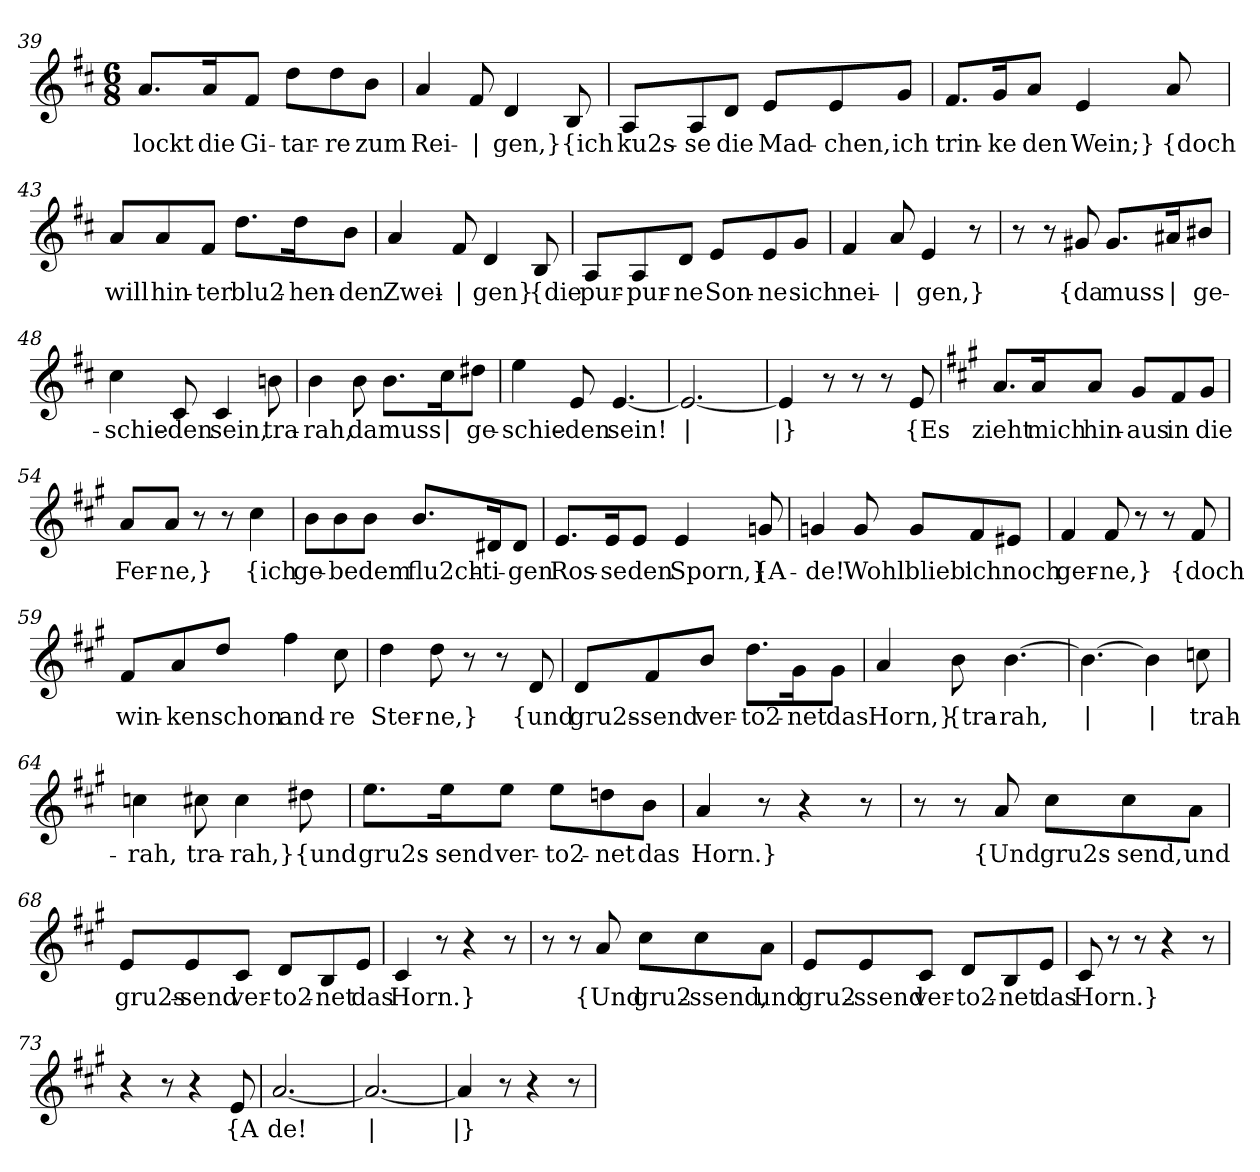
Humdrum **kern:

**kern	**text
*part1	*part1
*staff1	*staff1
*clefG2	*
*k[f#c#]	*
*M6/8	*
=39	=39
!	!LO:LY:b
8.a/L	lockt
!	!LO:LY:b
16a/K	die
!	!LO:LY:b
8f#/J	Gi-
!	!LO:LY:b
8dd\L	-tar-
!	!LO:LY:b
8dd\	-re
!	!LO:LY:b
8b\J	zum
=40	=40
!	!LO:LY:b
4a/	Rei-
!	!LO:LY:b
8f#/	|
!	!LO:LY:b
4d/	-gen,}
!	!LO:LY:b
8B/	{ich
=41	=41
!	!LO:LY:b
8A/L	ku2s-
!	!LO:LY:b
8A/	-se
!	!LO:LY:b
8d/J	die
!	!LO:LY:b
8e/L	Mad-
!	!LO:LY:b
8e/	-chen,
!	!LO:LY:b
8g/J	ich
!!LO:PB:g=z
=42	=42
!	!LO:LY:b
8.f#/L	trin-
!	!LO:LY:b
16g/K	-ke
!	!LO:LY:b
8a/J	den
!	!LO:LY:b
4e/	Wein;}
!	!LO:LY:b
8a/	{doch
=43	=43
!	!LO:LY:b
8a/L	will
!	!LO:LY:b
8a/	hin-
!	!LO:LY:b
8f#/J	-ter
!	!LO:LY:b
8.dd\L	blu2-
!	!LO:LY:b
16dd\K	-hen-
!	!LO:LY:b
8b\J	-den
=44	=44
!	!LO:LY:b
4a/	Zwei-
!	!LO:LY:b
8f#/	|
!	!LO:LY:b
4d/	-gen}
!	!LO:LY:b
8B/	{die
!!LO:LB:g=z
=45	=45
!	!LO:LY:b
8A/L	pur-
!	!LO:LY:b
8A/	-pur-
!	!LO:LY:b
8d/J	-ne
!	!LO:LY:b
8e/L	Son-
!	!LO:LY:b
8e/	-ne
!	!LO:LY:b
8g/J	sich
=46	=46
!	!LO:LY:b
4f#/	nei-
!	!LO:LY:b
8a/	|
!	!LO:LY:b
4e/	-gen,}
8r	.
=47	=47
8r	.
8r	.
!	!LO:LY:b
8g#X/	{da
!	!LO:LY:b
8.g#/L	muss
!	!LO:LY:b
16a#X/K	|
!	!LO:LY:b
8b#X/J	ge-
=48	=48
!	!LO:LY:b
4cc#\	-schie-
!	!LO:LY:b
8c#/	-den
!	!LO:LY:b
4c#/	sein,
!	!LO:LY:b
8bn\	tra-
!!LO:LB:g=z
=49	=49
!	!LO:LY:b
4b\	-rah,
!	!LO:LY:b
8b\	da
!	!LO:LY:b
8.b\L	muss
!	!LO:LY:b
16cc#\K	|
!	!LO:LY:b
8dd#X\J	ge-
=50	=50
!	!LO:LY:b
4ee\	-schie-
!	!LO:LY:b
8e/	-den
!	!LO:LY:b
[4.e/	sein!
=51	=51
!	!LO:LY:b
2.e/_	|
=52	=52
!	!LO:LY:b
4e/]	|}
8r	.
8r	.
8r	.
!	!LO:LY:b
8e/	{Es
=53	=53
*k[f#c#g#]	*
!	!LO:LY:b
8.a/L	zieht
!	!LO:LY:b
16a/K	mich
!	!LO:LY:b
8a/J	hin-
!	!LO:LY:b
8g#/L	-aus
!	!LO:LY:b
8f#/	in
!	!LO:LY:b
8g#/J	die
=54	=54
!	!LO:LY:b
8a/L	Fer-
!	!LO:LY:b
8a/J	-ne,}
8r	.
8r	.
!	!LO:LY:b
4cc#\	{ich
!!LO:LB:g=z
=55	=55
!	!LO:LY:b
8b\L	ge-
!	!LO:LY:b
8b\	-be
!	!LO:LY:b
8b\J	dem
!	!LO:LY:b
8.b/L	flu2ch-
!	!LO:LY:b
16d#X/K	-ti-
!	!LO:LY:b
8d#/J	-gen
=56	=56
!	!LO:LY:b
8.e/L	Ros-
!	!LO:LY:b
16e/K	-se
!	!LO:LY:b
8e/J	den
!	!LO:LY:b
4e/	Sporn,}
!	!LO:LY:b
8gn/	{A-
=57	=57
!	!LO:LY:b
4gn/	-de!
!	!LO:LY:b
8g/	Wohl
!	!LO:LY:b
8g/L	blieb'
!	!LO:LY:b
8f#/	ich
!	!LO:LY:b
8e#X/J	noch
=58	=58
!	!LO:LY:b
4f#/	ger-
!	!LO:LY:b
8f#/	-ne,}
8r	.
8r	.
!	!LO:LY:b
8f#/	{doch
!!LO:LB:g=z
=59	=59
!	!LO:LY:b
8f#/L	win-
!	!LO:LY:b
8a/	-ken
!	!LO:LY:b
8dd/J	schon
!	!LO:LY:b
4ff#\	and-
!	!LO:LY:b
8cc#\	-re
=60	=60
!	!LO:LY:b
4dd\	Ster-
!	!LO:LY:b
8dd\	-ne,}
8r	.
8r	.
!	!LO:LY:b
8d/	{und
=61	=61
!	!LO:LY:b
8d/L	gru2s-
!	!LO:LY:b
8f#/	-send
!	!LO:LY:b
8b/J	ver-
!	!LO:LY:b
8.dd\L	-to2-
!	!LO:LY:b
16g#\K	-net
!	!LO:LY:b
8g#\J	das
=62	=62
!	!LO:LY:b
4a/	Horn,}
!	!LO:LY:b
8b\	{tra-
!	!LO:LY:b
[4.b\	-rah,
!!LO:LB:g=z
=63	=63
!	!LO:LY:b
4.b\_	|
!	!LO:LY:b
4b\]	|
!	!LO:LY:b
8ccn\	trah-
=64	=64
!	!LO:LY:b
4ccn\	-rah,
!	!LO:LY:b
8cc#X\	tra-
!	!LO:LY:b
4cc#\	-rah,}
!	!LO:LY:b
8dd#X\	{und
=65	=65
!	!LO:LY:b
8.ee\L	gru2s-
!	!LO:LY:b
16ee\K	-send
!	!LO:LY:b
8ee\J	ver-
!	!LO:LY:b
8ee\L	-to2-
!	!LO:LY:b
8ddn\	-net
!	!LO:LY:b
8b\J	das
=66	=66
!	!LO:LY:b
4a/	Horn.}
8r	.
4r	.
8r	.
=67	=67
8r	.
8r	.
!	!LO:LY:b
8a/	{Und
!	!LO:LY:b
8cc#\L	gru2s-
!	!LO:LY:b
8cc#\	-send,
!	!LO:LY:b
8a\J	und
!!LO:LB:g=z
=68	=68
!	!LO:LY:b
8e/L	gru2s-
!	!LO:LY:b
8e/	-send
!	!LO:LY:b
8c#/J	ver-
!	!LO:LY:b
8d/L	-to2-
!	!LO:LY:b
8B/	-net
!	!LO:LY:b
8e/J	das
=69	=69
!	!LO:LY:b
4c#/	Horn.}
8r	.
4r	.
8r	.
=70	=70
8r	.
8r	.
!	!LO:LY:b
8a/	{Und
!	!LO:LY:b
8cc#\L	gru2-
!	!LO:LY:b
8cc#\	-ssend,
!	!LO:LY:b
8a\J	und
=71	=71
!	!LO:LY:b
8e/L	gru2-
!	!LO:LY:b
8e/	-ssend
!	!LO:LY:b
8c#/J	ver-
!	!LO:LY:b
8d/L	-to2-
!	!LO:LY:b
8B/	-net
!	!LO:LY:b
8e/J	das
!!LO:LB:g=z
=72	=72
!	!LO:LY:b
8c#/	Horn.}
8r	.
8r	.
4r	.
8r	.
=73	=73
4r	.
8r	.
4r	.
!	!LO:LY:b
8e/	{A
=74	=74
!	!LO:LY:b
[2.a/	-de!
=75	=75
!	!LO:LY:b
2.a/_	|
=76	=76
!	!LO:LY:b
4a/]	|}
8r	.
4r	.
8r	.
=	=
*-	*-
